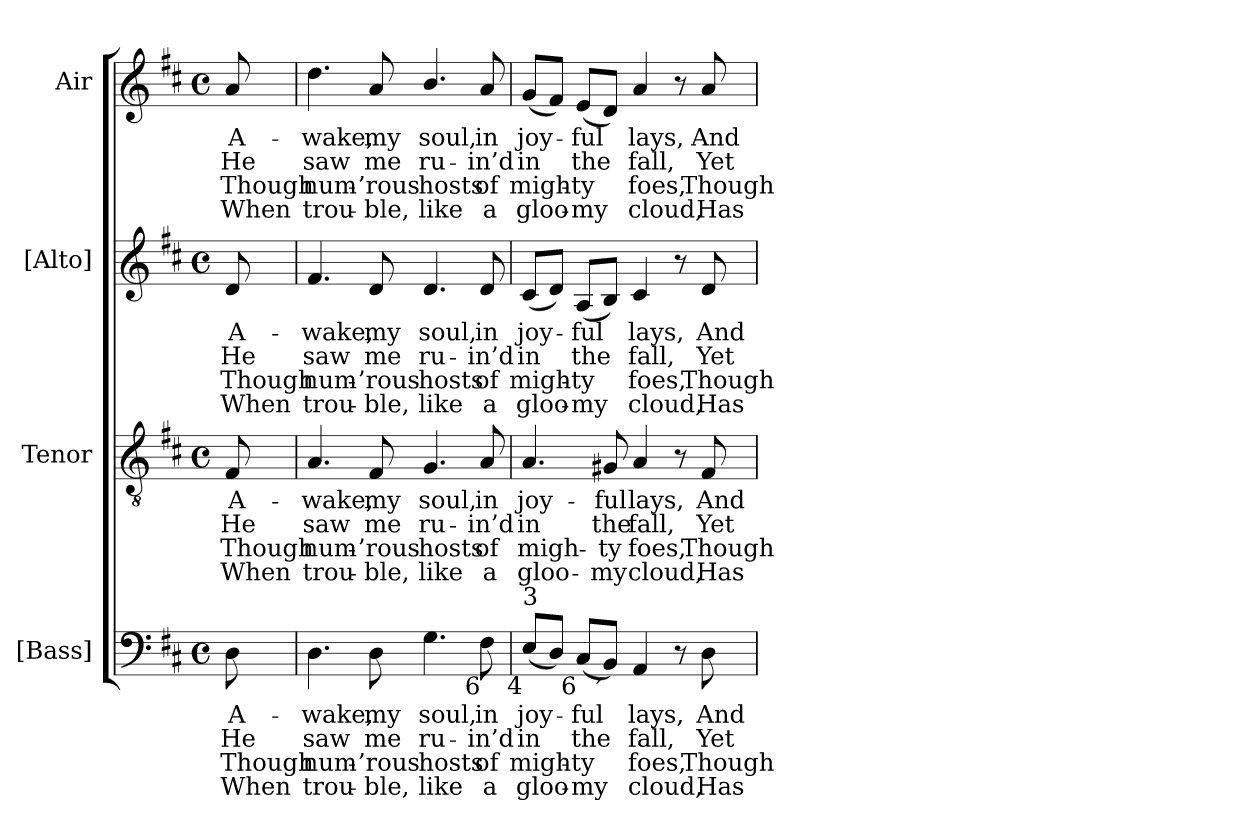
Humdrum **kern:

**kern	**text	**text	**text	**text	**kern	**text	**text	**text	**text	**kern	**text	**text	**text	**text	**kern	**text	**text	**text	**text
*part4	*part4	*part4	*part4	*part4	*part3	*part3	*part3	*part3	*part3	*part2	*part2	*part2	*part2	*part2	*part1	*part1	*part1	*part1	*part1
*staff4	*staff4	*staff4	*staff4	*staff4	*staff3	*staff3	*staff3	*staff3	*staff3	*staff2	*staff2	*staff2	*staff2	*staff2	*staff1	*staff1	*staff1	*staff1	*staff1
*I"[Bass]	*	*	*	*	*I"Tenor	*	*	*	*	*I"[Alto]	*	*	*	*	*I"Air	*	*	*	*
*I'B.	*	*	*	*	*I'T.	*	*	*	*	*I'A.	*	*	*	*	*	*	*	*	*
!!LO:PB:g=z
*clefF4	*	*	*	*	*clefGv2	*	*	*	*	*clefG2	*	*	*	*	*clefG2	*	*	*	*
*	*	*	*	*	*ITrd7c12	*	*	*	*	*	*	*	*	*	*	*	*	*	*
*k[f#c#]	*	*	*	*	*k[f#c#]	*	*	*	*	*k[f#c#]	*	*	*	*	*k[f#c#]	*	*	*	*
*D:	*	*	*	*	*D:	*	*	*	*	*D:	*	*	*	*	*D:	*	*	*	*
*M4/4	*	*	*	*	*M4/4	*	*	*	*	*M4/4	*	*	*	*	*M4/4	*	*	*	*
*met(c)	*	*	*	*	*met(c)	*	*	*	*	*met(c)	*	*	*	*	*met(c)	*	*	*	*
=	=	=	=	=	=	=	=	=	=	=	=	=	=	=	=	=	=	=	=
!	!LO:LY:b:color=#000000	!LO:LY:b:color=#000000	!LO:LY:b:color=#000000	!LO:LY:b:color=#000000	!	!	!	!	!	!	!	!	!	!	!	!	!	!	!
!	!	!	!	!	!	!LO:LY:b:color=#000000	!LO:LY:b:color=#000000	!LO:LY:b:color=#000000	!LO:LY:b:color=#000000	!	!	!	!	!	!	!	!	!	!
!	!	!	!	!	!	!	!	!	!	!	!LO:LY:b:color=#000000	!LO:LY:b:color=#000000	!LO:LY:b:color=#000000	!LO:LY:b:color=#000000	!	!	!	!	!
!	!	!	!	!	!	!	!	!	!	!	!	!	!	!	!	!LO:LY:b:color=#000000	!LO:LY:b:color=#000000	!LO:LY:b:color=#000000	!LO:LY:b:color=#000000
8Di\	A-	He	Though	When	8FF#i/	A-	He	Though	When	8di/	A-	He	Though	When	8ai/	A-	He	Though	When
=1	=1	=1	=1	=1	=1	=1	=1	=1	=1	=1	=1	=1	=1	=1	=1	=1	=1	=1	=1
!	!LO:LY:b:color=#000000	!LO:LY:b:color=#000000	!LO:LY:b:color=#000000	!LO:LY:b:color=#000000	!	!	!	!	!	!	!	!	!	!	!	!	!	!	!
!	!	!	!	!	!	!LO:LY:b:color=#000000	!LO:LY:b:color=#000000	!LO:LY:b:color=#000000	!LO:LY:b:color=#000000	!	!	!	!	!	!	!	!	!	!
!	!	!	!	!	!	!	!	!	!	!	!LO:LY:b:color=#000000	!LO:LY:b:color=#000000	!LO:LY:b:color=#000000	!LO:LY:b:color=#000000	!	!	!	!	!
!	!	!	!	!	!	!	!	!	!	!	!	!	!	!	!	!LO:LY:b:color=#000000	!LO:LY:b:color=#000000	!LO:LY:b:color=#000000	!LO:LY:b:color=#000000
4.Di\	-wake,	saw	num-	-trou-	4.AAi/	-wake,	saw	num-	-trou-	4.f#i/	-wake,	saw	num-	-trou-	4.ddi\	-wake,	saw	num-	-trou-
!	!LO:LY:b:color=#000000	!LO:LY:b:color=#000000	!LO:LY:b:color=#000000	!LO:LY:b:color=#000000	!	!	!	!	!	!	!	!	!	!	!	!	!	!	!
!	!	!	!	!	!	!LO:LY:b:color=#000000	!LO:LY:b:color=#000000	!LO:LY:b:color=#000000	!LO:LY:b:color=#000000	!	!	!	!	!	!	!	!	!	!
!	!	!	!	!	!	!	!	!	!	!	!LO:LY:b:color=#000000	!LO:LY:b:color=#000000	!LO:LY:b:color=#000000	!LO:LY:b:color=#000000	!	!	!	!	!
!	!	!	!	!	!	!	!	!	!	!	!	!	!	!	!	!LO:LY:b:color=#000000	!LO:LY:b:color=#000000	!LO:LY:b:color=#000000	!LO:LY:b:color=#000000
8Di\	my	me	-’rous	ble,	8FF#i/	my	me	-’rous	ble,	8di/	my	me	-’rous	ble,	8ai/	my	me	-’rous	ble,
!	!LO:LY:b:color=#000000	!LO:LY:b:color=#000000	!LO:LY:b:color=#000000	!LO:LY:b:color=#000000	!	!	!	!	!	!	!	!	!	!	!	!	!	!	!
!	!	!	!	!	!	!LO:LY:b:color=#000000	!LO:LY:b:color=#000000	!LO:LY:b:color=#000000	!LO:LY:b:color=#000000	!	!	!	!	!	!	!	!	!	!
!	!	!	!	!	!	!	!	!	!	!	!LO:LY:b:color=#000000	!LO:LY:b:color=#000000	!LO:LY:b:color=#000000	!LO:LY:b:color=#000000	!	!	!	!	!
!	!	!	!	!	!	!	!	!	!	!	!	!	!	!	!	!LO:LY:b:color=#000000	!LO:LY:b:color=#000000	!LO:LY:b:color=#000000	!LO:LY:b:color=#000000
4.Gi\	soul,	ru-	hosts	like	4.GGi/	soul,	ru-	hosts	like	4.di/	soul,	ru-	hosts	like	4.bi/	soul,	ru-	hosts	like
!	!LO:LY:b:color=#000000	!LO:LY:b:color=#000000	!LO:LY:b:color=#000000	!LO:LY:b:color=#000000	!	!	!	!	!	!	!	!	!	!	!	!	!	!	!
!	!	!	!	!	!	!LO:LY:b:color=#000000	!LO:LY:b:color=#000000	!LO:LY:b:color=#000000	!LO:LY:b:color=#000000	!	!	!	!	!	!	!	!	!	!
!	!	!	!	!	!	!	!	!	!	!	!LO:LY:b:color=#000000	!LO:LY:b:color=#000000	!LO:LY:b:color=#000000	!LO:LY:b:color=#000000	!	!	!	!	!
!LO:TX:b:rj:t=6	!	!	!	!	!	!	!	!	!	!	!	!	!	!	!	!	!	!	!
!	!	!	!	!	!	!	!	!	!	!	!	!	!	!	!	!LO:LY:b:color=#000000	!LO:LY:b:color=#000000	!LO:LY:b:color=#000000	!LO:LY:b:color=#000000
8F#i\	in	-in’d	of	a	8AAi/	in	-in’d	of	a	8di/	in	-in’d	of	a	8ai/	in	-in’d	of	a
=2	=2	=2	=2	=2	=2	=2	=2	=2	=2	=2	=2	=2	=2	=2	=2	=2	=2	=2	=2
!	!LO:LY:b:color=#000000	!LO:LY:b:color=#000000	!LO:LY:b:color=#000000	!LO:LY:b:color=#000000	!	!	!	!	!	!	!	!	!	!	!	!	!	!	!
!	!	!	!	!	!	!LO:LY:b:color=#000000	!LO:LY:b:color=#000000	!LO:LY:b:color=#000000	!LO:LY:b:color=#000000	!	!	!	!	!	!	!	!	!	!
!	!	!	!	!	!	!	!	!	!	!	!LO:LY:b:color=#000000	!LO:LY:b:color=#000000	!LO:LY:b:color=#000000	!LO:LY:b:color=#000000	!	!	!	!	!
!LO:TX:b:rj:t=4	!	!	!	!	!	!	!	!	!	!	!	!	!	!	!	!	!	!	!
!LO:TX:t=3	!	!	!	!	!	!	!	!	!	!	!	!	!	!	!	!	!	!	!
!	!	!	!	!	!	!	!	!	!	!	!	!	!	!	!	!LO:LY:b:color=#000000	!LO:LY:b:color=#000000	!LO:LY:b:color=#000000	!LO:LY:b:color=#000000
(8Ei/L	joy-	in	migh-	-gloo-	4.AAi/	joy-	in	migh-	-gloo-	(8c#i/L	joy-	in	migh-	-gloo-	(8gi/L	joy-	in	migh-	-gloo-
8Di/J)	.	.	.	.	.	.	.	.	.	8di/J)	.	.	.	.	8f#i/J)	.	.	.	.
!	!LO:LY:b:color=#000000	!LO:LY:b:color=#000000	!LO:LY:b:color=#000000	!LO:LY:b:color=#000000	!	!	!	!	!	!	!	!	!	!	!	!	!	!	!
!	!	!	!	!	!	!	!	!	!	!	!LO:LY:b:color=#000000	!LO:LY:b:color=#000000	!LO:LY:b:color=#000000	!LO:LY:b:color=#000000	!	!	!	!	!
!LO:TX:b:rj:t=6	!	!	!	!	!	!	!	!	!	!	!	!	!	!	!	!	!	!	!
!	!	!	!	!	!	!	!	!	!	!	!	!	!	!	!	!LO:LY:b:color=#000000	!LO:LY:b:color=#000000	!LO:LY:b:color=#000000	!LO:LY:b:color=#000000
(8C#i/L	-ful	the	-ty	my	.	.	.	.	.	(8Ai/L	-ful	the	-ty	my	(8ei/L	-ful	the	-ty	my
!LO:TX:b:rj:t=´	!	!	!	!	!	!	!	!	!	!	!	!	!	!	!	!	!	!	!
!	!	!	!	!	!	!LO:LY:b:color=#000000	!LO:LY:b:color=#000000	!LO:LY:b:color=#000000	!LO:LY:b:color=#000000	!	!	!	!	!	!	!	!	!	!
8BBi/J)	.	.	.	.	8GG#Xi/	-ful	the	-ty	my	8Bi/J)	.	.	.	.	8di/J)	.	.	.	.
!	!LO:LY:b:color=#000000	!LO:LY:b:color=#000000	!LO:LY:b:color=#000000	!LO:LY:b:color=#000000	!	!	!	!	!	!	!	!	!	!	!	!	!	!	!
!	!	!	!	!	!	!LO:LY:b:color=#000000	!LO:LY:b:color=#000000	!LO:LY:b:color=#000000	!LO:LY:b:color=#000000	!	!	!	!	!	!	!	!	!	!
!	!	!	!	!	!	!	!	!	!	!	!LO:LY:b:color=#000000	!LO:LY:b:color=#000000	!LO:LY:b:color=#000000	!LO:LY:b:color=#000000	!	!	!	!	!
!	!	!	!	!	!	!	!	!	!	!	!	!	!	!	!	!LO:LY:b:color=#000000	!LO:LY:b:color=#000000	!LO:LY:b:color=#000000	!LO:LY:b:color=#000000
4AAi/	lays,	fall,	foes,	cloud,	4AAi/	lays,	fall,	foes,	cloud,	4c#i/	lays,	fall,	foes,	cloud,	4ai/	lays,	fall,	foes,	cloud,
8r	.	.	.	.	8r	.	.	.	.	8r	.	.	.	.	8r	.	.	.	.
!	!LO:LY:b:color=#000000	!LO:LY:b:color=#000000	!LO:LY:b:color=#000000	!LO:LY:b:color=#000000	!	!	!	!	!	!	!	!	!	!	!	!	!	!	!
!	!	!	!	!	!	!LO:LY:b:color=#000000	!LO:LY:b:color=#000000	!LO:LY:b:color=#000000	!LO:LY:b:color=#000000	!	!	!	!	!	!	!	!	!	!
!	!	!	!	!	!	!	!	!	!	!	!LO:LY:b:color=#000000	!LO:LY:b:color=#000000	!LO:LY:b:color=#000000	!LO:LY:b:color=#000000	!	!	!	!	!
!	!	!	!	!	!	!	!	!	!	!	!	!	!	!	!	!LO:LY:b:color=#000000	!LO:LY:b:color=#000000	!LO:LY:b:color=#000000	!LO:LY:b:color=#000000
8Di\	And	Yet	Though	Has	8FF#i/	And	Yet	Though	Has	8di/	And	Yet	Though	Has	8ai/	And	Yet	Though	Has
=	=	=	=	=	=	=	=	=	=	=	=	=	=	=	=	=	=	=	=
*-	*-	*-	*-	*-	*-	*-	*-	*-	*-	*-	*-	*-	*-	*-	*-	*-	*-	*-	*-
